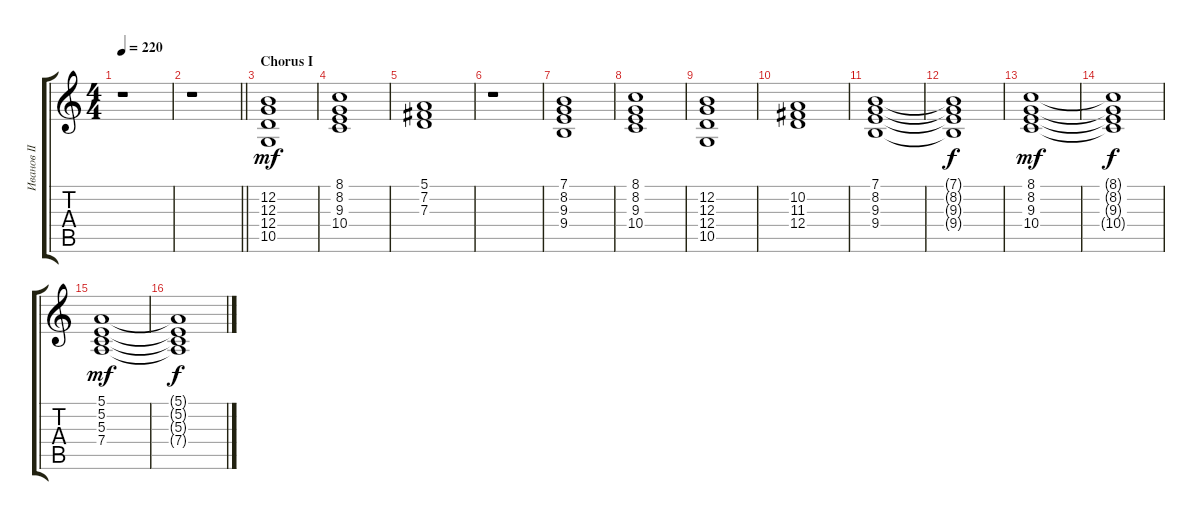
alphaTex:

\track ("Иванов II" "Иванов II") {instrument choiraahs}
\staff {score tabs}
\tuning (E4 B3 G3 D3 A2 E2) {hide}
\ts (4 4)
\tempo 220
\clef g2
\ks c
r.1{dy f} |
\barLineRight lightlight
r.1 |
\section ("" "Chorus I")
(12.2 12.3 12.4 10.5).1{dy mf} |
(8.1 8.2 9.3 10.4).1 |
(5.1 7.2 7.3).1 |
r.1 |
(7.1 8.2 9.3 9.4).1 |
(8.1 8.2 9.3 10.4).1 |
(12.2 12.3 12.4 10.5).1 |
(10.2 11.3 12.4).1 |
(7.1 8.2 9.3 9.4).1 |
(7.1{t} 8.2{t} 9.3{t} 9.4{t}).1{dy f} |
(8.1 8.2 9.3 10.4).1{dy mf} |
(8.1{t} 8.2{t} 9.3{t} 10.4{t}).1{dy f} |
(5.1 5.2 5.3 7.4).1{dy mf} |
(5.1{t} 5.2{t} 5.3{t} 7.4{t}).1{dy f}
